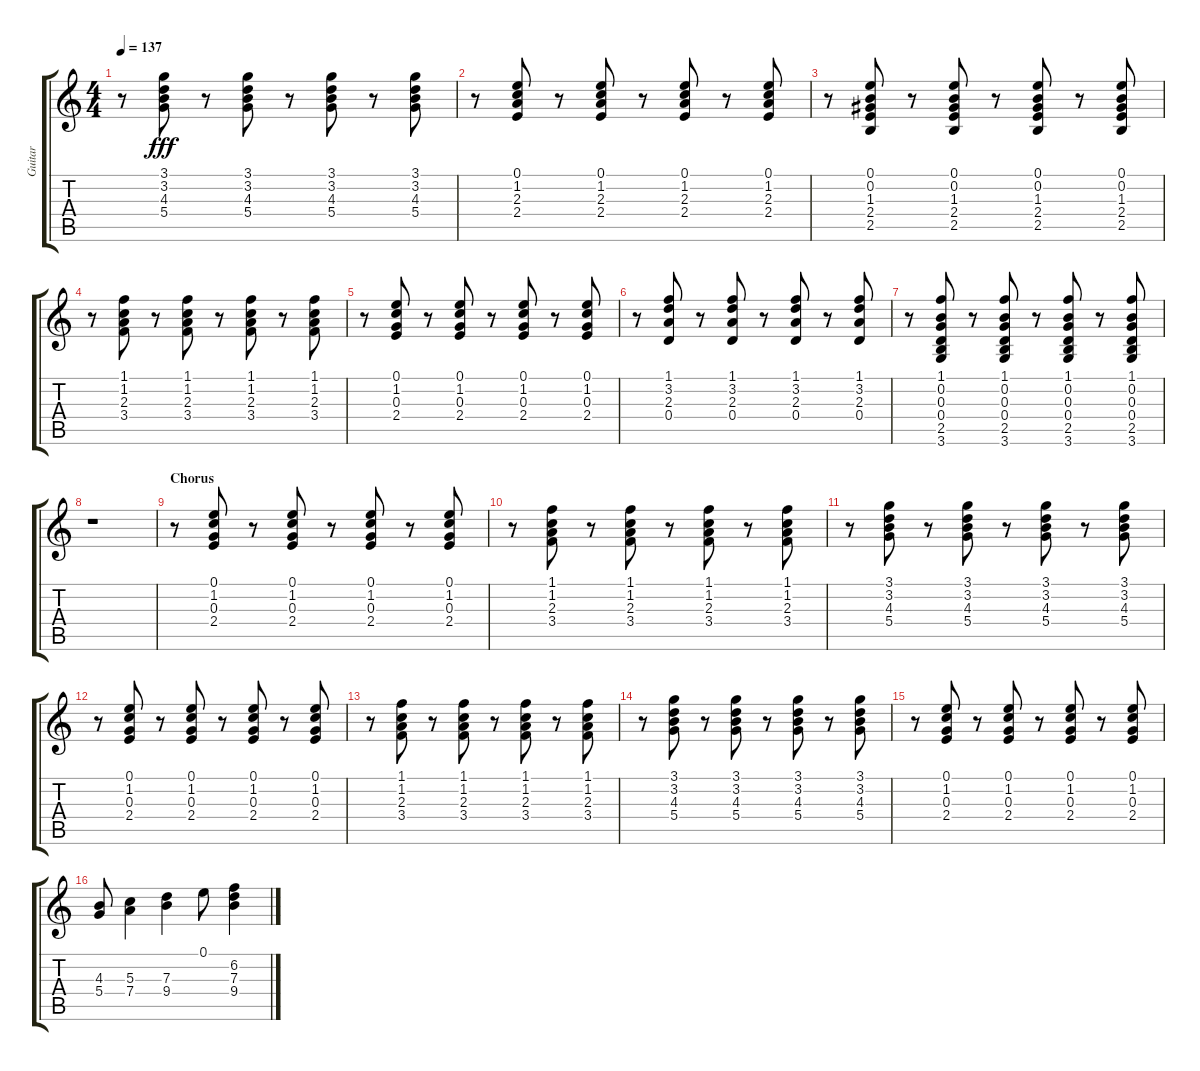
\track ("Guitar" "Guitar") {instrument distortionguitar}
\staff {score tabs}
\tuning (E4 B3 G3 D3 A2 E2) {hide}
\ts (4 4)
\tempo 137
\clef g2
\ks c
r.8{dy fff} (3.1 3.2 4.3 5.4).8 r.8 (3.1 3.2 4.3 5.4).8 r.8 (3.1 3.2 4.3 5.4).8 r.8 (3.1 3.2 4.3 5.4).8 |
r.8 (0.1 1.2 2.3 2.4).8 r.8 (0.1 1.2 2.3 2.4).8 r.8 (0.1 1.2 2.3 2.4).8 r.8 (0.1 1.2 2.3 2.4).8 |
r.8 (0.1 0.2 1.3 2.4 2.5).8 r.8 (0.1 0.2 1.3 2.4 2.5).8 r.8 (0.1 0.2 1.3 2.4 2.5).8 r.8 (0.1 0.2 1.3 2.4 2.5).8 |
r.8 (1.1 1.2 2.3 3.4).8 r.8 (1.1 1.2 2.3 3.4).8 r.8 (1.1 1.2 2.3 3.4).8 r.8 (1.1 1.2 2.3 3.4).8 |
r.8 (0.1 1.2 0.3 2.4).8 r.8 (0.1 1.2 0.3 2.4).8 r.8 (0.1 1.2 0.3 2.4).8 r.8 (0.1 1.2 0.3 2.4).8 |
r.8 (1.1 3.2 2.3 0.4).8 r.8 (1.1 3.2 2.3 0.4).8 r.8 (1.1 3.2 2.3 0.4).8 r.8 (1.1 3.2 2.3 0.4).8 |
r.8 (1.1 0.2 0.3 0.4 2.5 3.6).8 r.8 (1.1 0.2 0.3 0.4 2.5 3.6).8 r.8 (1.1 0.2 0.3 0.4 2.5 3.6).8 r.8 (1.1 0.2 0.3 0.4 2.5 3.6).8 |
r.1 |
\section ("" "Chorus")
r.8 (0.1 1.2 0.3 2.4).8 r.8 (0.1 1.2 0.3 2.4).8 r.8 (0.1 1.2 0.3 2.4).8 r.8 (0.1 1.2 0.3 2.4).8 |
r.8 (1.1 1.2 2.3 3.4).8 r.8 (1.1 1.2 2.3 3.4).8 r.8 (1.1 1.2 2.3 3.4).8 r.8 (1.1 1.2 2.3 3.4).8 |
r.8 (3.1 3.2 4.3 5.4).8 r.8 (3.1 3.2 4.3 5.4).8 r.8 (3.1 3.2 4.3 5.4).8 r.8 (3.1 3.2 4.3 5.4).8 |
r.8 (0.1 1.2 0.3 2.4).8 r.8 (0.1 1.2 0.3 2.4).8 r.8 (0.1 1.2 0.3 2.4).8 r.8 (0.1 1.2 0.3 2.4).8 |
r.8 (1.1 1.2 2.3 3.4).8 r.8 (1.1 1.2 2.3 3.4).8 r.8 (1.1 1.2 2.3 3.4).8 r.8 (1.1 1.2 2.3 3.4).8 |
r.8 (3.1 3.2 4.3 5.4).8 r.8 (3.1 3.2 4.3 5.4).8 r.8 (3.1 3.2 4.3 5.4).8 r.8 (3.1 3.2 4.3 5.4).8 |
r.8 (0.1 1.2 0.3 2.4).8 r.8 (0.1 1.2 0.3 2.4).8 r.8 (0.1 1.2 0.3 2.4).8 r.8 (0.1 1.2 0.3 2.4).8 |
(4.3 5.4).8 (5.3 7.4).4 (7.3 9.4).4 0.1.8 (6.2 7.3 9.4).4
